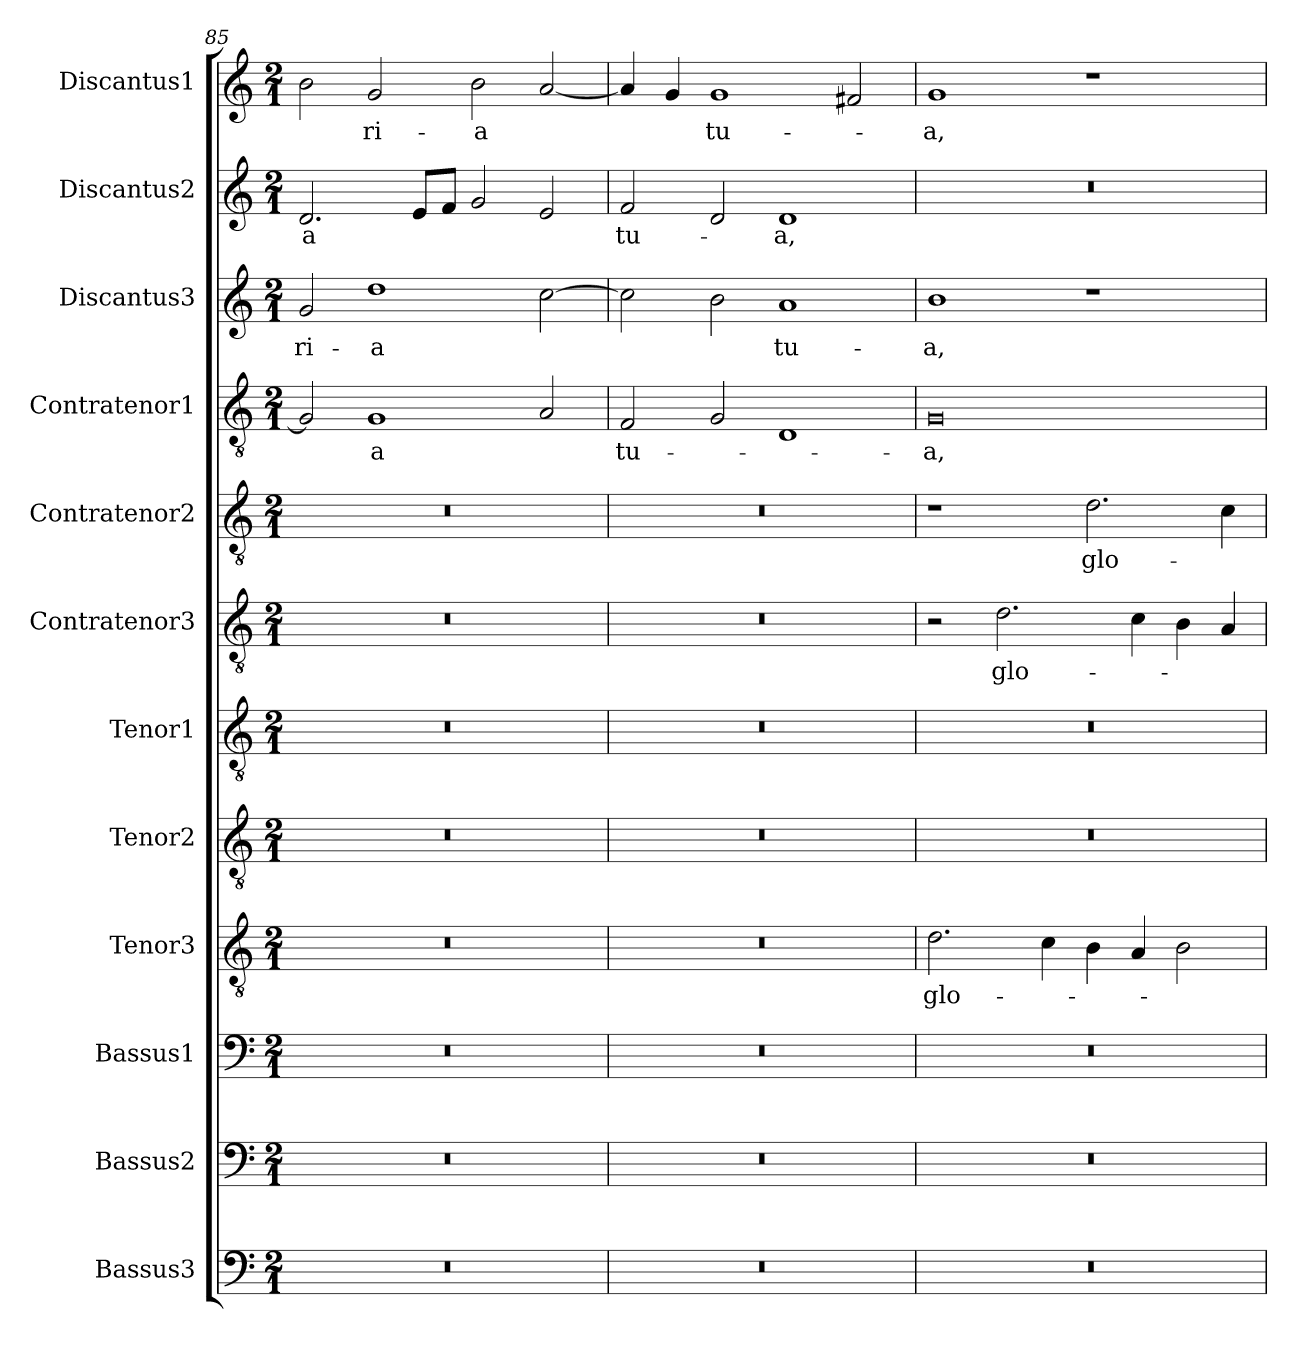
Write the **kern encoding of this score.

**kern	**kern	**kern	**kern	**text	**kern	**kern	**kern	**text	**kern	**text	**kern	**text	**kern	**text	**kern	**text	**kern	**text
*part12	*part11	*part10	*part9	*part9	*part8	*part7	*part6	*part6	*part5	*part5	*part4	*part4	*part3	*part3	*part2	*part2	*part1	*part1
*staff12	*staff11	*staff10	*staff9	*staff9	*staff8	*staff7	*staff6	*staff6	*staff5	*staff5	*staff4	*staff4	*staff3	*staff3	*staff2	*staff2	*staff1	*staff1
*I"Bassus3	*I"Bassus2	*I"Bassus1	*I"Tenor3	*	*I"Tenor2	*I"Tenor1	*I"Contratenor3	*	*I"Contratenor2	*	*I"Contratenor1	*	*I"Discantus3	*	*I"Discantus2	*	*I"Discantus1	*
*I'B3	*I'B2	*I'B1	*I'T3	*	*I'T2	*I'T1	*I'Ct3	*	*I'Ct2	*	*I'Ct1	*	*I'D3	*	*I'D2	*	*I'D1	*
*clefF4	*clefF4	*clefF4	*clefGv2	*	*clefGv2	*clefGv2	*clefGv2	*	*clefGv2	*	*clefGv2	*	*clefG2	*	*clefG2	*	*clefG2	*
*k[]	*k[]	*k[]	*k[]	*	*k[]	*k[]	*k[]	*	*k[]	*	*k[]	*	*k[]	*	*k[]	*	*k[]	*
*M2/1	*M2/1	*M2/1	*M2/1	*	*M2/1	*M2/1	*M2/1	*	*M2/1	*	*M2/1	*	*M2/1	*	*M2/1	*	*M2/1	*
=85	=85	=85	=85	=85	=85	=85	=85	=85	=85	=85	=85	=85	=85	=85	=85	=85	=85	=85
0r	0r	0r	0r	.	0r	0r	0r	.	0r	.	2G/]	.	2g/	-ri-	2.d/	-a	2b\	.
.	.	.	.	.	.	.	.	.	.	.	1G/	-a	1dd\	-a	.	.	2g/	-ri-
.	.	.	.	.	.	.	.	.	.	.	.	.	.	.	8e/L	.	.	.
.	.	.	.	.	.	.	.	.	.	.	.	.	.	.	8f/J	.	.	.
.	.	.	.	.	.	.	.	.	.	.	.	.	.	.	2g/	.	2b\	-a
.	.	.	.	.	.	.	.	.	.	.	2A/	.	[2cc\	.	2e/	.	[2a/	.
=86	=86	=86	=86	=86	=86	=86	=86	=86	=86	=86	=86	=86	=86	=86	=86	=86	=86	=86
0r	0r	0r	0r	.	0r	0r	0r	.	0r	.	2F/	tu-	2cc\]	.	2f/	tu-	4a/]	.
.	.	.	.	.	.	.	.	.	.	.	.	.	.	.	.	.	4g/	.
.	.	.	.	.	.	.	.	.	.	.	2G/	.	2b\	.	2d/	.	1g/	tu-
.	.	.	.	.	.	.	.	.	.	.	1D/	.	1a/	tu-	1d/	-a,	.	.
.	.	.	.	.	.	.	.	.	.	.	.	.	.	.	.	.	2f#X/	.
=87	=87	=87	=87	=87	=87	=87	=87	=87	=87	=87	=87	=87	=87	=87	=87	=87	=87	=87
0r	0r	0r	2.d\	glo-	0r	0r	2r	.	1r	.	0G/	-a,	1b\	-a,	0r	.	1g/	-a,
.	.	.	.	.	.	.	2.d\	glo-	.	.	.	.	.	.	.	.	.	.
.	.	.	4c\	.	.	.	.	.	.	.	.	.	.	.	.	.	.	.
.	.	.	4B\	.	.	.	.	.	2.d\	glo-	.	.	1r	.	.	.	1r	.
.	.	.	4A/	.	.	.	4c\	.	.	.	.	.	.	.	.	.	.	.
.	.	.	2B\	.	.	.	4B\	.	.	.	.	.	.	.	.	.	.	.
.	.	.	.	.	.	.	4A/	.	4c\	.	.	.	.	.	.	.	.	.
=	=	=	=	=	=	=	=	=	=	=	=	=	=	=	=	=	=	=
*-	*-	*-	*-	*-	*-	*-	*-	*-	*-	*-	*-	*-	*-	*-	*-	*-	*-	*-
